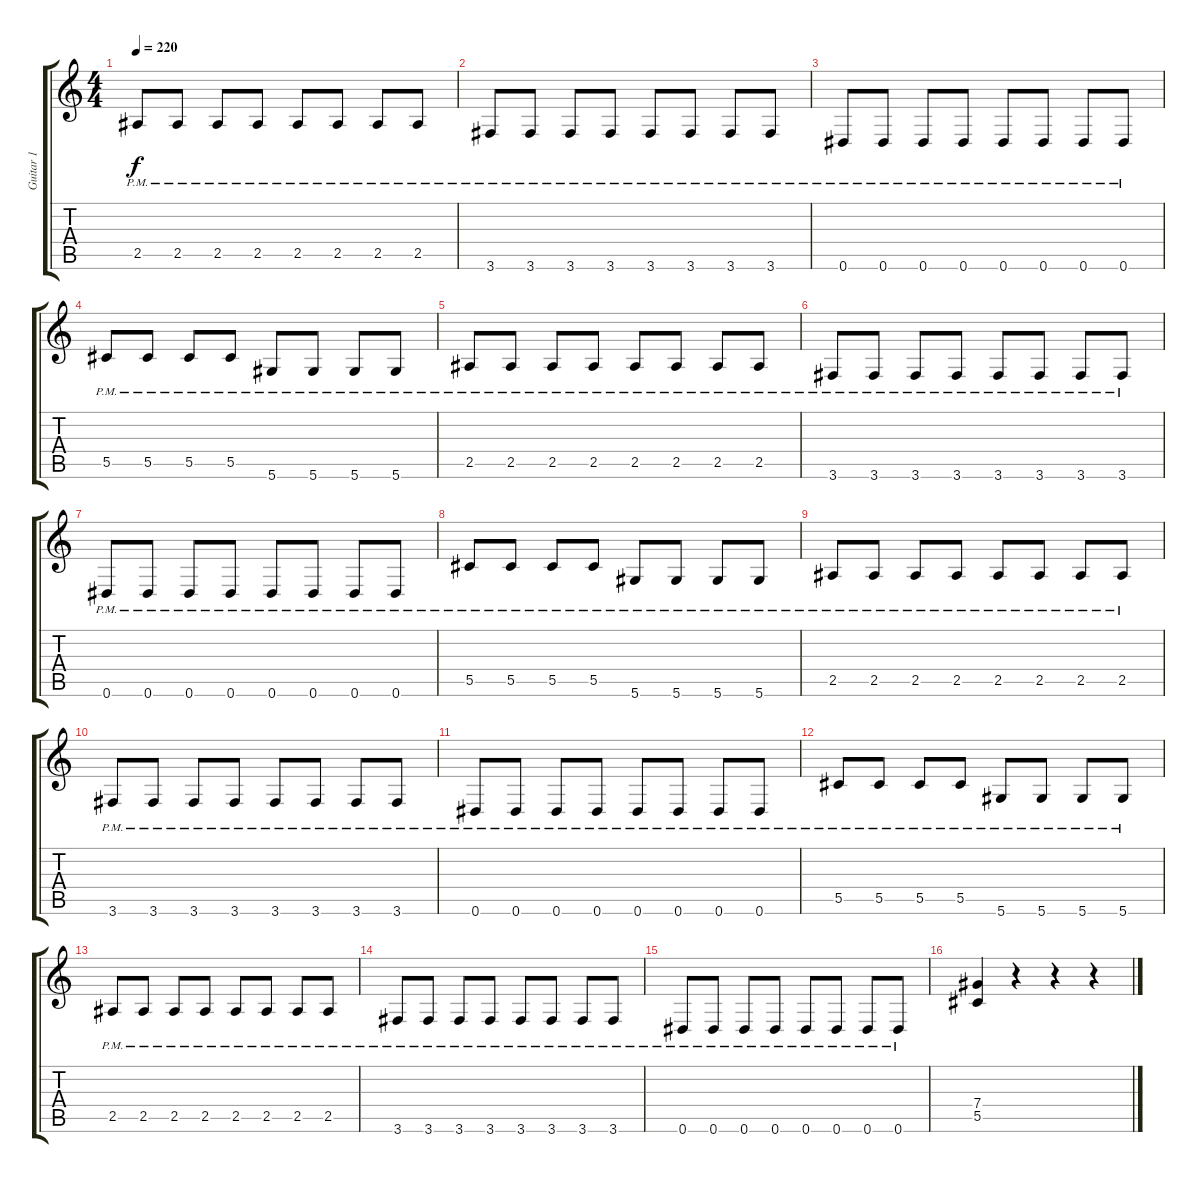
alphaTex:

\track ("Guitar 1" "Guitar 1") {instrument distortionguitar}
\staff {score tabs}
\tuning (Eb4 Bb3 Gb3 Db3 Ab2 Eb2) {hide}
\ts (4 4)
\tempo 220
\clef g2
\ks c
2.5{pm}.8{dy f} 2.5{pm}.8 2.5{pm}.8 2.5{pm}.8 2.5{pm}.8 2.5{pm}.8 2.5{pm}.8 2.5{pm}.8 |
3.6{pm}.8 3.6{pm}.8 3.6{pm}.8 3.6{pm}.8 3.6{pm}.8 3.6{pm}.8 3.6{pm}.8 3.6{pm}.8 |
0.6{pm}.8 0.6{pm}.8 0.6{pm}.8 0.6{pm}.8 0.6{pm}.8 0.6{pm}.8 0.6{pm}.8 0.6{pm}.8 |
5.5{pm}.8 5.5{pm}.8 5.5{pm}.8 5.5{pm}.8 5.6{pm}.8 5.6{pm}.8 5.6{pm}.8 5.6{pm}.8 |
2.5{pm}.8 2.5{pm}.8 2.5{pm}.8 2.5{pm}.8 2.5{pm}.8 2.5{pm}.8 2.5{pm}.8 2.5{pm}.8 |
3.6{pm}.8 3.6{pm}.8 3.6{pm}.8 3.6{pm}.8 3.6{pm}.8 3.6{pm}.8 3.6{pm}.8 3.6{pm}.8 |
0.6{pm}.8 0.6{pm}.8 0.6{pm}.8 0.6{pm}.8 0.6{pm}.8 0.6{pm}.8 0.6{pm}.8 0.6{pm}.8 |
5.5{pm}.8 5.5{pm}.8 5.5{pm}.8 5.5{pm}.8 5.6{pm}.8 5.6{pm}.8 5.6{pm}.8 5.6{pm}.8 |
2.5{pm}.8 2.5{pm}.8 2.5{pm}.8 2.5{pm}.8 2.5{pm}.8 2.5{pm}.8 2.5{pm}.8 2.5{pm}.8 |
3.6{pm}.8 3.6{pm}.8 3.6{pm}.8 3.6{pm}.8 3.6{pm}.8 3.6{pm}.8 3.6{pm}.8 3.6{pm}.8 |
0.6{pm}.8 0.6{pm}.8 0.6{pm}.8 0.6{pm}.8 0.6{pm}.8 0.6{pm}.8 0.6{pm}.8 0.6{pm}.8 |
5.5{pm}.8 5.5{pm}.8 5.5{pm}.8 5.5{pm}.8 5.6{pm}.8 5.6{pm}.8 5.6{pm}.8 5.6{pm}.8 |
2.5{pm}.8 2.5{pm}.8 2.5{pm}.8 2.5{pm}.8 2.5{pm}.8 2.5{pm}.8 2.5{pm}.8 2.5{pm}.8 |
3.6{pm}.8 3.6{pm}.8 3.6{pm}.8 3.6{pm}.8 3.6{pm}.8 3.6{pm}.8 3.6{pm}.8 3.6{pm}.8 |
0.6{pm}.8 0.6{pm}.8 0.6{pm}.8 0.6{pm}.8 0.6{pm}.8 0.6{pm}.8 0.6{pm}.8 0.6{pm}.8 |
(7.4 5.5).4 r.4 r.4 r.4
